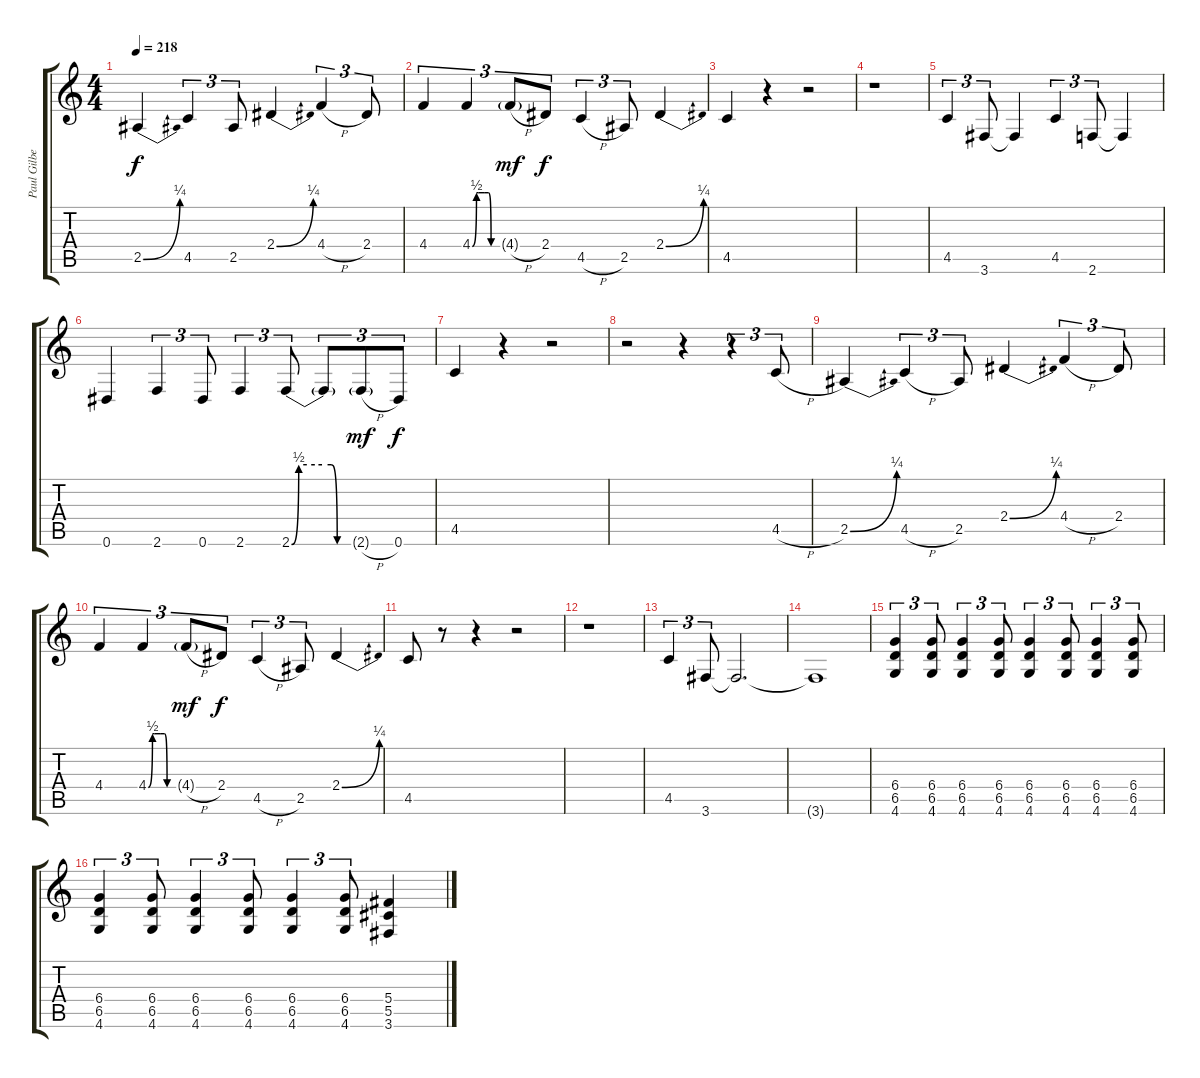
\track ("Paul Gilbert" "Paul Gilbe") {instrument overdrivenguitar}
\staff {score tabs}
\tuning (Eb4 Bb3 Gb3 Db3 Ab2 Eb2) {hide}
\ts (4 4)
\tempo 218
\clef g2
\ks c
2.5{be (bend 0 0 60 1)}.4{dy f} 4.5.4{tu (3 2)} 2.5.8{tu (3 2)} 2.4{be (bend 0 0 60 1)}.4 4.4{h}.4{tu (3 2)} 2.4.8{tu (3 2)} |
4.4.4{tu (3 2)} 4.4{be (custom 0 0 10 2 15 2 30 2 39 2 45 0 60 0)}.4{tu (3 2)} 4.4{h g}.8{tu (3 2) dy mf} 2.4.8{tu (3 2) dy f} 4.5{h}.4{tu (3 2)} 2.5.8{tu (3 2)} 2.4{be (bend 0 0 60 1)}.4 |
4.5.4 r.4 r.2 |
r.1 |
4.5.4{tu (3 2)} 3.6.8{tu (3 2)} 3.6{t}.4 4.5.4{tu (3 2)} 2.6.8{tu (3 2)} 2.6{t}.4 |
0.6.4 2.6.4{tu (3 2)} 0.6.8{tu (3 2)} 2.6.4{tu (3 2)} 2.6{be (custom 0 0 7 2 15 2 30 2 39 2 45 0 60 0)}.8{tu (3 2)} 2.6{t}.8{tu (3 2)} 2.6{h g}.8{tu (3 2) dy mf} 0.6.8{tu (3 2) dy f} |
4.5.4 r.4 r.2 |
r.2 r.4 r.4{tu (3 2)} 4.5{h}.8{tu (3 2)} |
2.5{be (bend 0 0 60 1)}.4 4.5{h}.4{tu (3 2)} 2.5.8{tu (3 2)} 2.4{be (bend 0 0 60 1)}.4 4.4{h}.4{tu (3 2)} 2.4.8{tu (3 2)} |
4.4.4{tu (3 2)} 4.4{be (custom 0 0 10 2 15 2 30 2 39 2 45 0 60 0)}.4{tu (3 2)} 4.4{h g}.8{tu (3 2) dy mf} 2.4.8{tu (3 2) dy f} 4.5{h}.4{tu (3 2)} 2.5.8{tu (3 2)} 2.4{be (bend 0 0 60 1)}.4 |
4.5.8 r.8 r.4 r.2 |
r.1 |
4.5.4{tu (3 2)} 3.6.8{tu (3 2)} 3.6{t}.2{d} |
3.6{t}.1 |
(6.4 6.5 4.6).4{tu (3 2)} (6.4 6.5 4.6).8{tu (3 2)} (6.4 6.5 4.6).4{tu (3 2)} (6.4 6.5 4.6).8{tu (3 2)} (6.4 6.5 4.6).4{tu (3 2)} (6.4 6.5 4.6).8{tu (3 2)} (6.4 6.5 4.6).4{tu (3 2)} (6.4 6.5 4.6).8{tu (3 2)} |
(6.4 6.5 4.6).4{tu (3 2)} (6.4 6.5 4.6).8{tu (3 2)} (6.4 6.5 4.6).4{tu (3 2)} (6.4 6.5 4.6).8{tu (3 2)} (6.4 6.5 4.6).4{tu (3 2)} (6.4 6.5 4.6).8{tu (3 2)} (5.4 5.5 3.6).4
